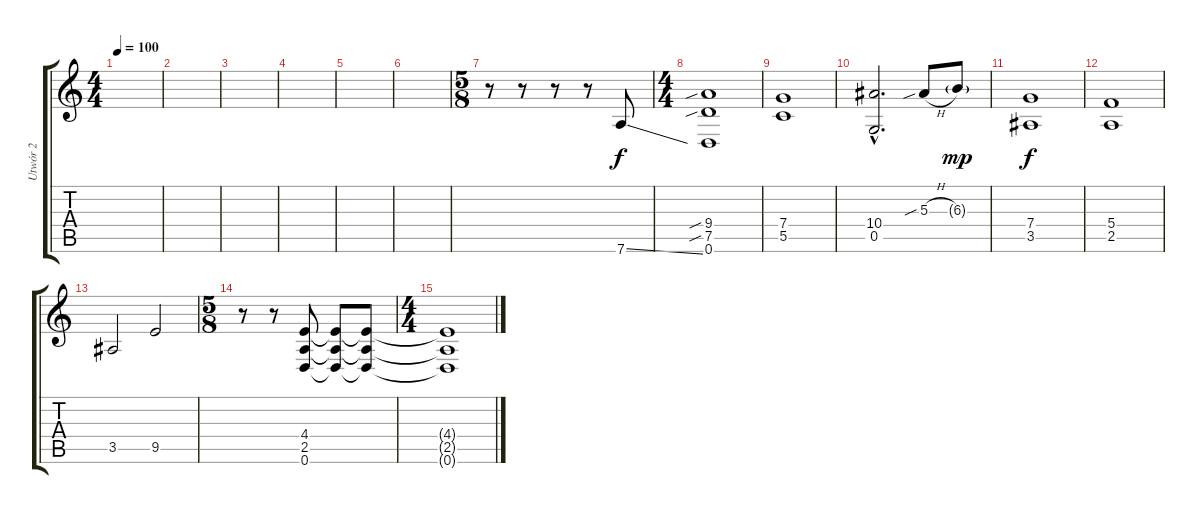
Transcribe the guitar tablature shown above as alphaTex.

\track ("Utwór 2" "Utwór 2") {instrument overdrivenguitar}
\staff {score tabs}
\tuning (D4 A3 F3 C3 G2 D2) {hide}
\ts (4 4)
\tempo 100
\clef g2
\ks c
|
|
|
|
|
|
\ts (5 8)
r.8 r.8 r.8 r.8 7.6{ss}.8 |
\ts (4 4)
(9.4{sib} 7.5{sib} 0.6).1 |
(7.4 5.5).1 |
(10.4{hac} 0.5{hac}).2{d} 5.3{sib h}.8 6.3{g}.8{dy mp} |
(7.4 3.5).1{dy f} |
(5.4 2.5).1 |
3.5.2 9.5.2 |
\ts (5 8)
r.8 r.8 (4.4 2.5 0.6).8 (4.4{t} 2.5{t} 0.6{t}).8 (4.4{t} 2.5{t} 0.6{t}).8 |
\ts (4 4)
(4.4{t} 2.5{t} 0.6{t}).1
